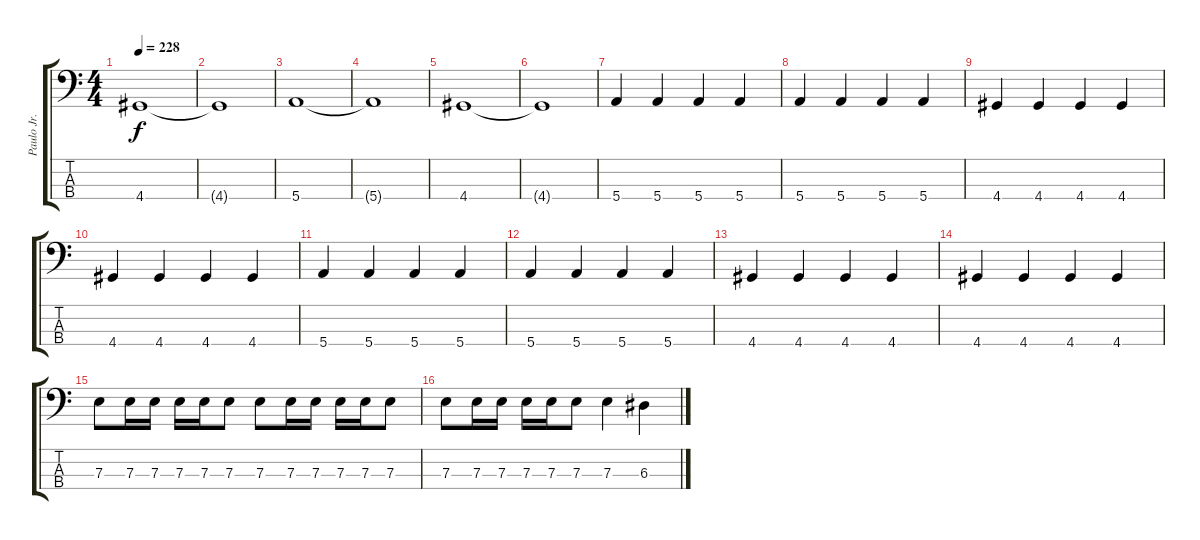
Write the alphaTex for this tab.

\track ("Paulo Jr." "Paulo Jr.") {instrument electricbasspick}
\staff {score tabs}
\tuning (G2 D2 A1 E1) {hide}
\ts (4 4)
\tempo 228
\clef f4
\ks c
4.4.1{dy f} |
4.4{t}.1 |
5.4.1 |
5.4{t}.1 |
4.4.1 |
4.4{t}.1 |
5.4.4 5.4.4 5.4.4 5.4.4 |
5.4.4 5.4.4 5.4.4 5.4.4 |
4.4.4 4.4.4 4.4.4 4.4.4 |
4.4.4 4.4.4 4.4.4 4.4.4 |
5.4.4 5.4.4 5.4.4 5.4.4 |
5.4.4 5.4.4 5.4.4 5.4.4 |
4.4.4 4.4.4 4.4.4 4.4.4 |
4.4.4 4.4.4 4.4.4 4.4.4 |
7.3.8 7.3.16 7.3.16 7.3.16 7.3.16 7.3.8 7.3.8 7.3.16 7.3.16 7.3.16 7.3.16 7.3.8 |
7.3.8 7.3.16 7.3.16 7.3.16 7.3.16 7.3.8 7.3.4 6.3.4
